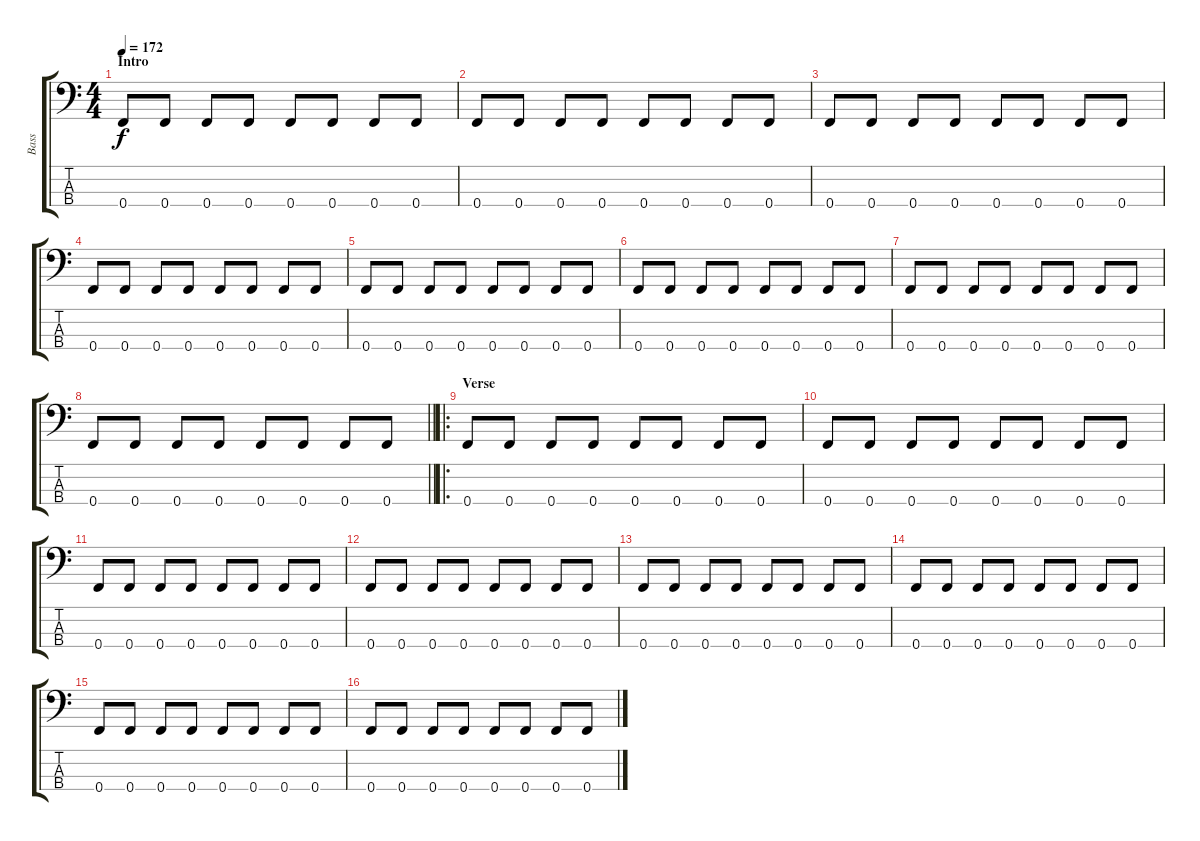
\track ("Bass" "Bass") {instrument electricbassfinger}
\staff {score tabs}
\tuning (Ab2 Eb2 Bb1 F1) {hide}
\ts (4 4)
\section ("" "Intro")
\tempo 172
\clef f4
\ks c
0.4.8{dy f instrument electricbassfinger} 0.4.8 0.4.8 0.4.8 0.4.8 0.4.8 0.4.8 0.4.8 |
0.4.8 0.4.8 0.4.8 0.4.8 0.4.8 0.4.8 0.4.8 0.4.8 |
0.4.8 0.4.8 0.4.8 0.4.8 0.4.8 0.4.8 0.4.8 0.4.8 |
0.4.8 0.4.8 0.4.8 0.4.8 0.4.8 0.4.8 0.4.8 0.4.8 |
0.4.8 0.4.8 0.4.8 0.4.8 0.4.8 0.4.8 0.4.8 0.4.8 |
0.4.8 0.4.8 0.4.8 0.4.8 0.4.8 0.4.8 0.4.8 0.4.8 |
0.4.8 0.4.8 0.4.8 0.4.8 0.4.8 0.4.8 0.4.8 0.4.8 |
\barLineRight lightlight
0.4.8 0.4.8 0.4.8 0.4.8 0.4.8 0.4.8 0.4.8 0.4.8 |
\ro
\section ("" "Verse")
0.4.8 0.4.8 0.4.8 0.4.8 0.4.8 0.4.8 0.4.8 0.4.8 |
0.4.8 0.4.8 0.4.8 0.4.8 0.4.8 0.4.8 0.4.8 0.4.8 |
0.4.8 0.4.8 0.4.8 0.4.8 0.4.8 0.4.8 0.4.8 0.4.8 |
0.4.8 0.4.8 0.4.8 0.4.8 0.4.8 0.4.8 0.4.8 0.4.8 |
0.4.8 0.4.8 0.4.8 0.4.8 0.4.8 0.4.8 0.4.8 0.4.8 |
0.4.8 0.4.8 0.4.8 0.4.8 0.4.8 0.4.8 0.4.8 0.4.8 |
0.4.8 0.4.8 0.4.8 0.4.8 0.4.8 0.4.8 0.4.8 0.4.8 |
0.4.8 0.4.8 0.4.8 0.4.8 0.4.8 0.4.8 0.4.8 0.4.8
